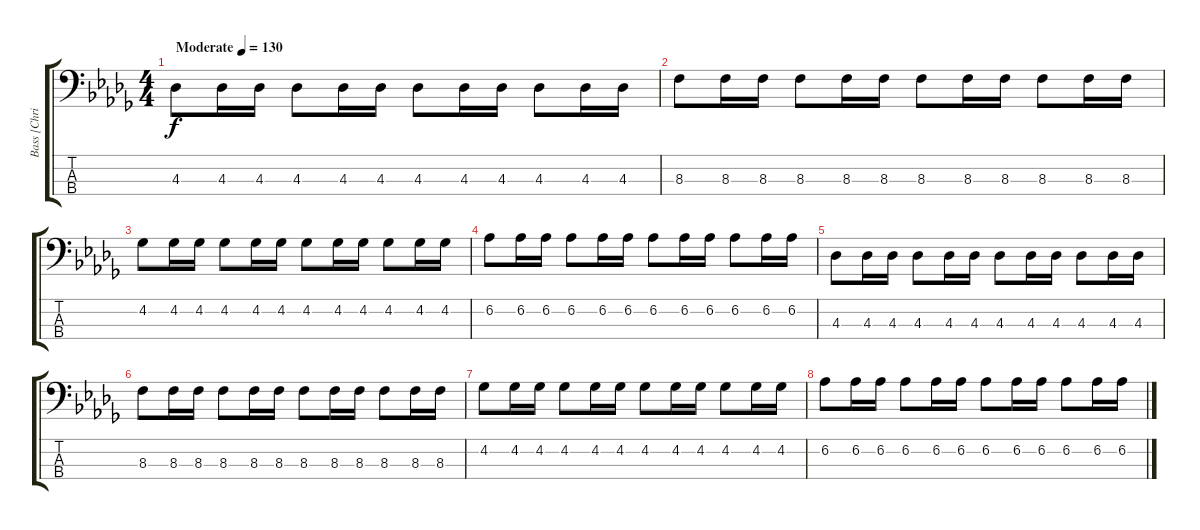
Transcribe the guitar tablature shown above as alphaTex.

\track ("Bass [Chris]" "Bass [Chri") {instrument electricbassfinger}
\staff {score tabs}
\tuning (G2 D2 A1 E1) {hide}
\ts (4 4)
\tempo (130 "Moderate")
\clef f4
\ks db
4.3.8{dy f instrument electricbassfinger} 4.3.16 4.3.16 4.3.8 4.3.16 4.3.16 4.3.8 4.3.16 4.3.16 4.3.8 4.3.16 4.3.16 |
8.3.8 8.3.16 8.3.16 8.3.8 8.3.16 8.3.16 8.3.8 8.3.16 8.3.16 8.3.8 8.3.16 8.3.16 |
4.2.8 4.2.16 4.2.16 4.2.8 4.2.16 4.2.16 4.2.8 4.2.16 4.2.16 4.2.8 4.2.16 4.2.16 |
6.2.8 6.2.16 6.2.16 6.2.8 6.2.16 6.2.16 6.2.8 6.2.16 6.2.16 6.2.8 6.2.16 6.2.16 |
4.3.8 4.3.16 4.3.16 4.3.8 4.3.16 4.3.16 4.3.8 4.3.16 4.3.16 4.3.8 4.3.16 4.3.16 |
8.3.8 8.3.16 8.3.16 8.3.8 8.3.16 8.3.16 8.3.8 8.3.16 8.3.16 8.3.8 8.3.16 8.3.16 |
4.2.8 4.2.16 4.2.16 4.2.8 4.2.16 4.2.16 4.2.8 4.2.16 4.2.16 4.2.8 4.2.16 4.2.16 |
6.2.8 6.2.16 6.2.16 6.2.8 6.2.16 6.2.16 6.2.8 6.2.16 6.2.16 6.2.8 6.2.16 6.2.16
